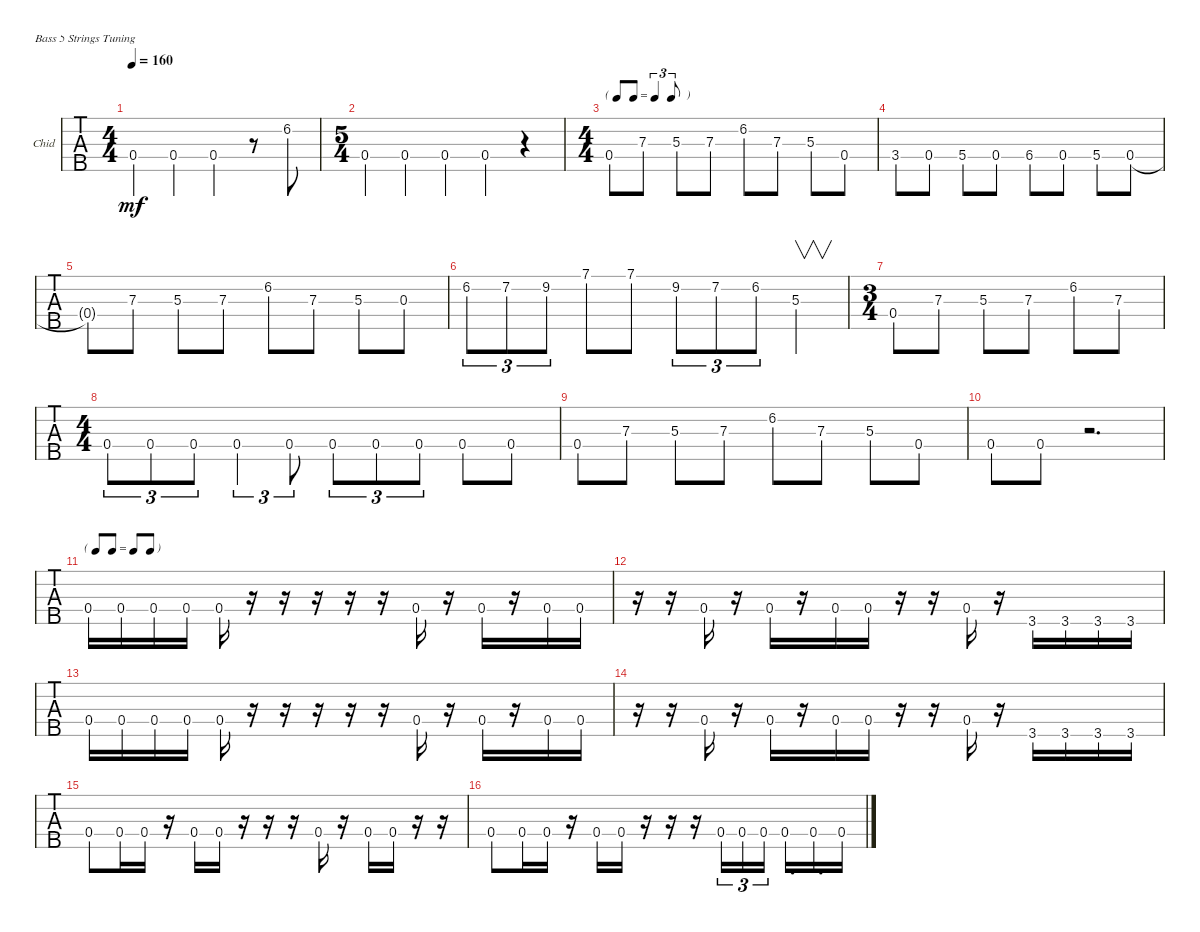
\defaultSystemsLayout 4
\bracketExtendMode groupsimilarinstruments
\firstSystemTrackNameOrientation horizontal
\otherSystemsTrackNameOrientation horizontal
\track ("Bass" "Chid") {instrument electricbassfinger}
\staff {tabs}
\tuning (G2 D2 A1 E1 B0)
\ts (4 4)
\tempo 160
\clef f4
\ks c
0.4.4{dy mf} 0.4.4 0.4.4 r.8 6.2.8 |
\ts (5 4)
0.4.4 0.4.4 0.4.4 0.4.4 r.4 |
\ts (4 4)
\tf triplet8th
0.4.8 7.3.8 5.3.8 7.3.8 6.2.8 7.3.8 5.3.8 0.4.8 |
3.4.8 0.4.8 5.4.8 0.4.8 6.4.8 0.4.8 5.4.8 0.4.8 |
0.4{t}.8 7.3.8 5.3.8 7.3.8 6.2.8 7.3.8 5.3.8 0.3.8 |
6.2.8{tu (3 2)} 7.2.8{tu (3 2)} 9.2.8{tu (3 2)} 7.1{st}.8 7.1.8 9.2.8{tu (3 2)} 7.2.8{tu (3 2)} 6.2.8{tu (3 2)} 5.3.4{v} |
\ts (3 4)
0.4.8 7.3.8 5.3.8 7.3.8 6.2.8 7.3.8 |
\ts (4 4)
0.4.8{tu (3 2)} 0.4.8{tu (3 2)} 0.4.8{tu (3 2)} 0.4{st}.4{tu (3 2)} 0.4.8{tu (3 2)} 0.4.8{tu (3 2)} 0.4.8{tu (3 2)} 0.4.8{tu (3 2)} 0.4{st}.8 0.4.8 |
0.4.8 7.3.8 5.3.8 7.3.8 6.2.8 7.3.8 5.3.8 0.4.8 |
0.4.8 0.4.8 r.2{d} |
\tf none
0.4.16 0.4.16 0.4.16 0.4.16 0.4.16 r.16 r.16 r.16 r.16 r.16 0.4.16 r.16 0.4.16 r.16 0.4.16 0.4.16 |
r.16 r.16 0.4.16 r.16 0.4.16 r.16 0.4.16 0.4.16 r.16 r.16 0.4.16 r.16 3.5.16 3.5.16 3.5.16 3.5.16 |
0.4.16 0.4.16 0.4.16 0.4.16 0.4.16 r.16 r.16 r.16 r.16 r.16 0.4.16 r.16 0.4.16 r.16 0.4.16 0.4.16 |
r.16 r.16 0.4.16 r.16 0.4.16 r.16 0.4.16 0.4.16 r.16 r.16 0.4.16 r.16 3.5.16 3.5.16 3.5.16 3.5.16 |
0.4.8 0.4.16 0.4.16 r.16 0.4.16 0.4.16 r.16 r.16 r.16 0.4.16 r.16 0.4.16 0.4.16 r.16 r.16 |
0.4.8 0.4.16 0.4.16 r.16 0.4.16 0.4.16 r.16 r.16 r.16 0.4{st}.16{tu (3 2)} 0.4{st}.16{tu (3 2)} 0.4{st}.16{tu (3 2)} 0.4.16{d} 0.4.16{d} 0.4.16
